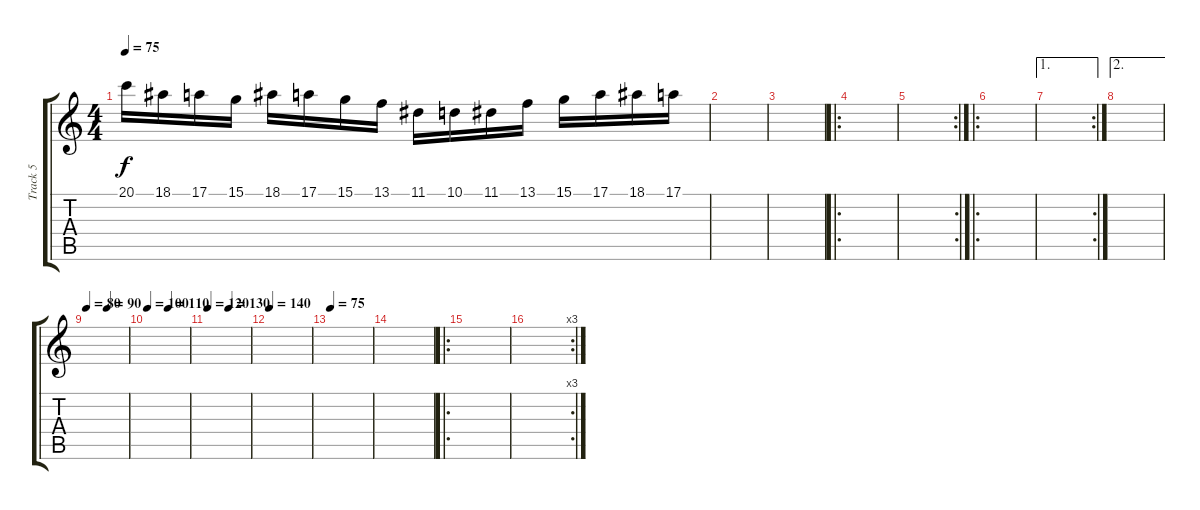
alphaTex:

\track ("Track 5" "Track 5") {instrument clarinet}
\staff {score tabs}
\tuning (E4 B3 G3 D3 A2 E2) {hide}
\ts (4 4)
\tempo 75
\clef g2
\ks c
20.1.16{dy f} 18.1.16 17.1.16 15.1.16 18.1.16 17.1.16 15.1.16 13.1.16 11.1.16 10.1.16 11.1.16 13.1.16 15.1.16 17.1.16 18.1.16 17.1.16 |
|
|
\ro
|
\rc 2
|
\ro
|
\ae 1
\rc 2
|
\ae 2
|
\tempo 80
\tempo (90 0.5)
|
\tempo 100
\tempo (110 0.5)
|
\tempo 120
\tempo (130 0.5)
|
\tempo 140
|
\tempo 75
|
|
\ro
|
\rc 3
